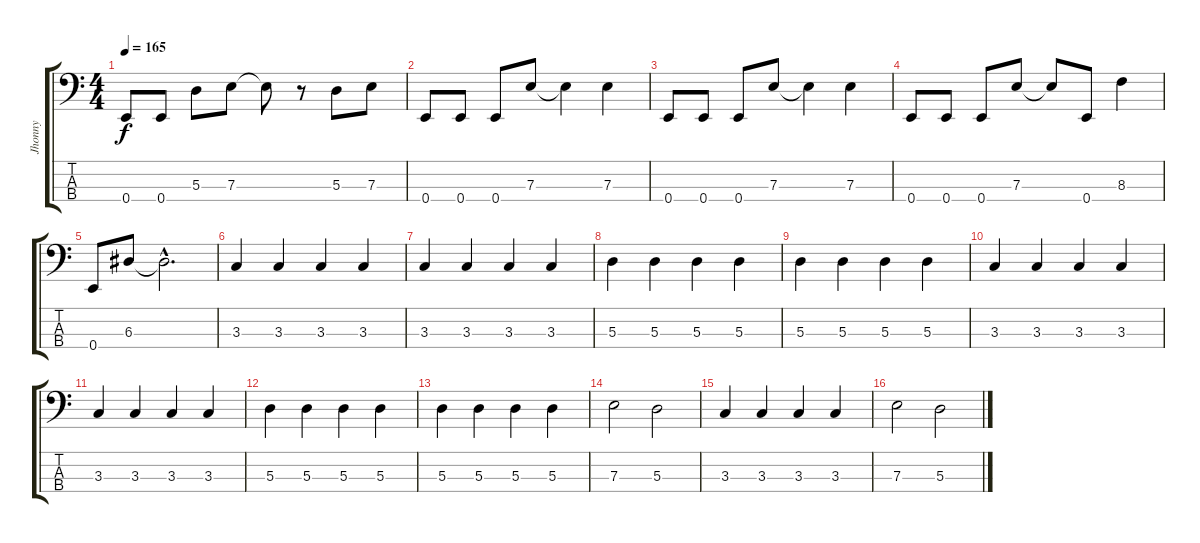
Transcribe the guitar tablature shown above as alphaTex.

\track ("Jhonny" "Jhonny") {instrument electricbassfinger}
\staff {score tabs}
\tuning (G2 D2 A1 E1) {hide}
\ts (4 4)
\tempo 165
\clef f4
\ks c
0.4.8{dy f} 0.4.8 5.3.8 7.3.8 7.3{t}.8 r.8 5.3.8 7.3.8 |
0.4.8 0.4.8 0.4.8 7.3.8 7.3{t}.4 7.3.4 |
0.4.8 0.4.8 0.4.8 7.3.8 7.3{t}.4 7.3.4 |
0.4.8 0.4.8 0.4.8 7.3.8 7.3{t}.8 0.4.8 8.3.4 |
0.4.8 6.3.8 6.3{hac t}.2{d} |
3.3.4 3.3.4 3.3.4 3.3.4 |
3.3.4 3.3.4 3.3.4 3.3.4 |
5.3.4 5.3.4 5.3.4 5.3.4 |
5.3.4 5.3.4 5.3.4 5.3.4 |
3.3.4 3.3.4 3.3.4 3.3.4 |
3.3.4 3.3.4 3.3.4 3.3.4 |
5.3.4 5.3.4 5.3.4 5.3.4 |
5.3.4 5.3.4 5.3.4 5.3.4 |
7.3.2 5.3.2 |
3.3.4 3.3.4 3.3.4 3.3.4 |
7.3.2 5.3.2
